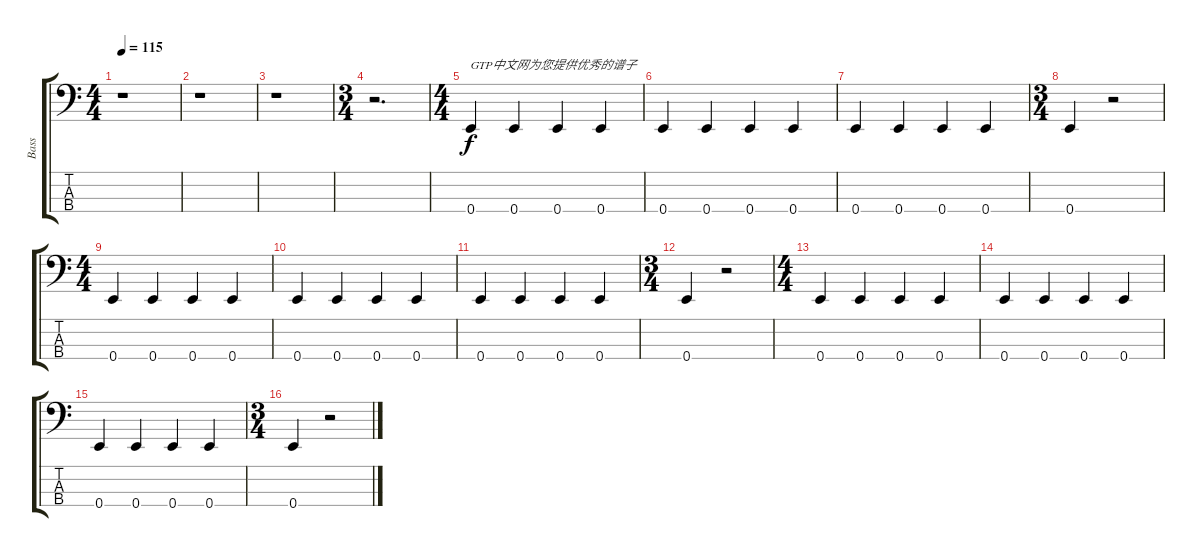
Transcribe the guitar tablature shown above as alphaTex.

\track ("Bass" "Bass") {instrument electricbassfinger}
\staff {score tabs}
\tuning (G2 D2 A1 E1) {hide}
\ts (4 4)
\tempo 115
\tempo 140
\tempo 115
\clef f4
\ks c
r.1{dy f instrument electricbassfinger} |
r.1 |
r.1 |
\ts (3 4)
r.2{d} |
\ts (4 4)
0.4.4{txt "GTP中文网为您提供优秀的谱子"} 0.4.4 0.4.4 0.4.4 |
0.4.4 0.4.4 0.4.4 0.4.4 |
0.4.4 0.4.4 0.4.4 0.4.4 |
\ts (3 4)
0.4.4 r.2 |
\ts (4 4)
0.4.4 0.4.4 0.4.4 0.4.4 |
0.4.4 0.4.4 0.4.4 0.4.4 |
0.4.4 0.4.4 0.4.4 0.4.4 |
\ts (3 4)
0.4.4 r.2 |
\ts (4 4)
0.4.4 0.4.4 0.4.4 0.4.4 |
0.4.4 0.4.4 0.4.4 0.4.4 |
0.4.4 0.4.4 0.4.4 0.4.4 |
\ts (3 4)
0.4.4 r.2
